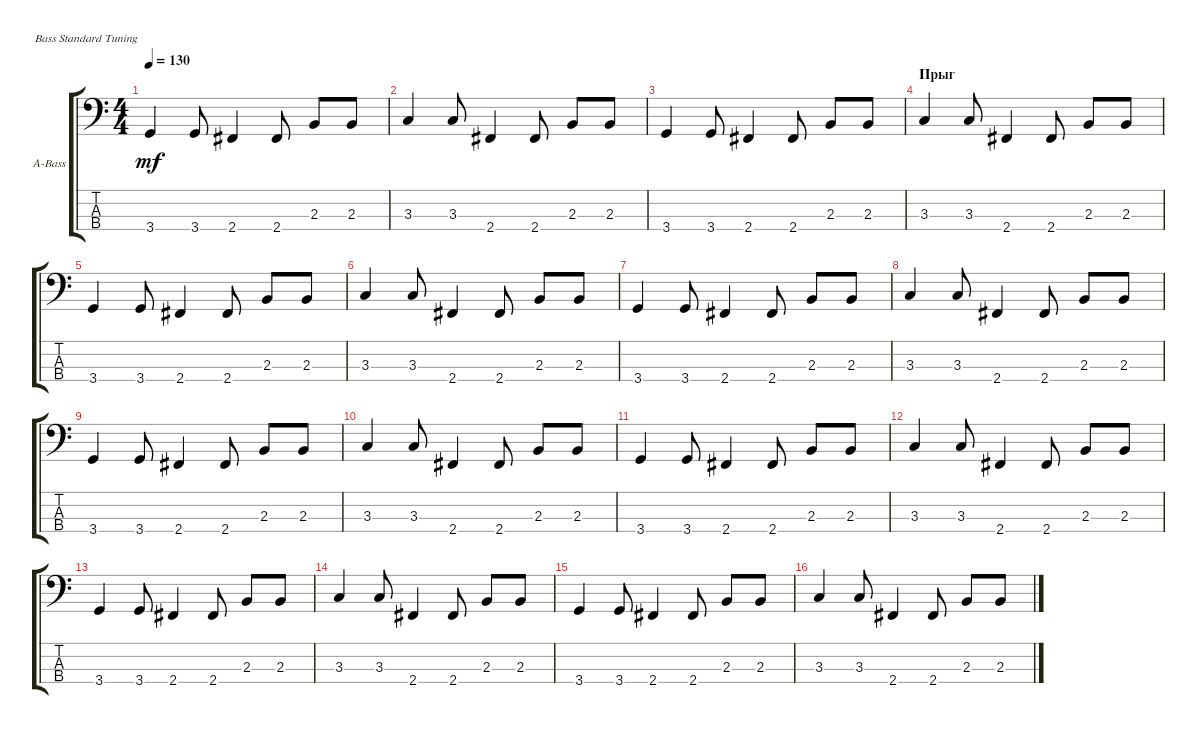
\defaultSystemsLayout 4
\bracketExtendMode groupsimilarinstruments
\firstSystemTrackNameOrientation horizontal
\otherSystemsTrackNameOrientation horizontal
\track ("Acoustic Bass" "A-Bass") {instrument acousticbass}
\staff {score tabs}
\tuning (G2 D2 A1 E1)
\ts (4 4)
\tempo 130
\clef f4
\ks c
3.4.4{dy mf} 3.4.8 2.4.4 2.4.8 2.3.8 2.3.8 |
3.3.4 3.3.8 2.4.4 2.4.8 2.3.8 2.3.8 |
3.4.4 3.4.8 2.4.4 2.4.8 2.3.8 2.3.8 |
\section ("" "Прыг")
3.3.4 3.3.8 2.4.4 2.4.8 2.3.8 2.3.8 |
3.4.4 3.4.8 2.4.4 2.4.8 2.3.8 2.3.8 |
3.3.4 3.3.8 2.4.4 2.4.8 2.3.8 2.3.8 |
3.4.4 3.4.8 2.4.4 2.4.8 2.3.8 2.3.8 |
3.3.4 3.3.8 2.4.4 2.4.8 2.3.8 2.3.8 |
3.4.4 3.4.8 2.4.4 2.4.8 2.3.8 2.3.8 |
3.3.4 3.3.8 2.4.4 2.4.8 2.3.8 2.3.8 |
3.4.4 3.4.8 2.4.4 2.4.8 2.3.8 2.3.8 |
3.3.4 3.3.8 2.4.4 2.4.8 2.3.8 2.3.8 |
3.4.4 3.4.8 2.4.4 2.4.8 2.3.8 2.3.8 |
3.3.4 3.3.8 2.4.4 2.4.8 2.3.8 2.3.8 |
3.4.4 3.4.8 2.4.4 2.4.8 2.3.8 2.3.8 |
3.3.4 3.3.8 2.4.4 2.4.8 2.3.8 2.3.8
